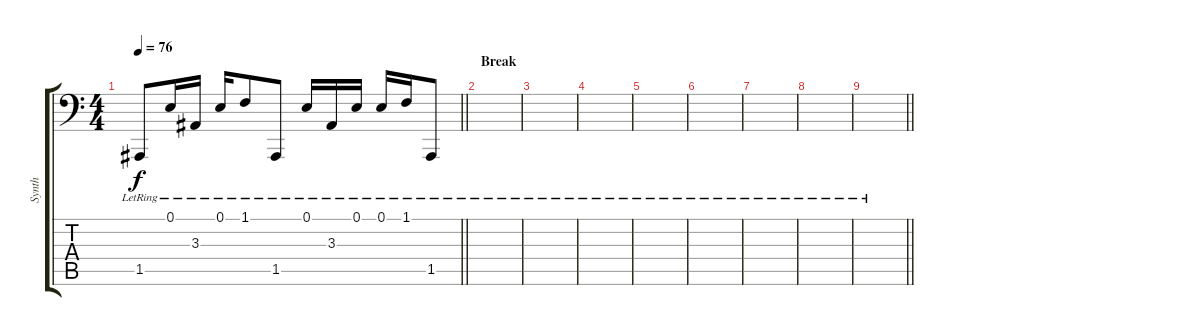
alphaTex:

\track ("Synth" "Synth") {instrument clavinet}
\staff {score tabs}
\tuning (E3 B2 G2 D2 A1 E1) {hide}
\ts (4 4)
\tempo 76
\clef f4
\barLineRight lightlight
\ks c
1.5{lr}.8{dy f} 0.1{lr}.16 3.3{lr}.16 0.1{lr}.16 1.1{lr}.8 1.5{lr}.8 0.1{lr}.16 3.3{lr}.16 0.1{lr}.16 0.1{lr}.16 1.1{lr}.16 1.5{lr}.8 |
\section ("" "Break")
|
|
|
|
|
|
|
\barLineRight lightlight
